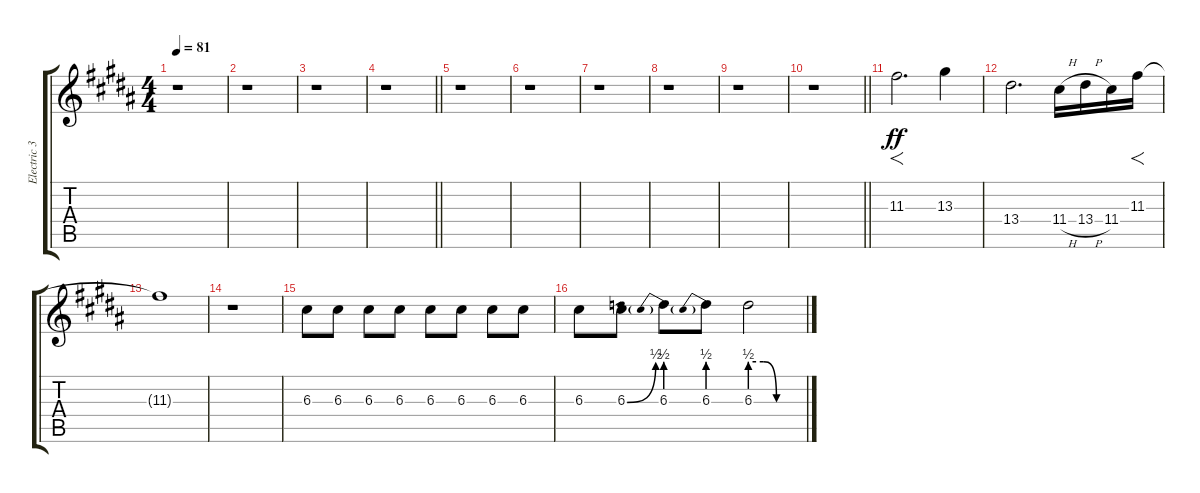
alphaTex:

\track ("Electric 3" "Electric 3") {instrument acousticguitarsteel}
\staff {score tabs}
\tuning (E4 B3 G3 D3 A2 E2) {hide}
\ts (4 4)
\tempo 81
\clef g2
\ks b
r.1{dy ff} |
r.1 |
r.1 |
\barLineRight lightlight
r.1 |
r.1 |
r.1 |
r.1 |
r.1 |
r.1 |
\barLineRight lightlight
r.1 |
11.3.2{f d} 13.3.4 |
13.4.2{d} 11.4{h}.16 13.4{h}.16 11.4.16 11.3.16{f} |
11.3{t}.1 |
r.1 |
6.3.8 6.3.8 6.3.8 6.3.8 6.3.8 6.3.8 6.3.8 6.3.8 |
6.3.8 6.3{be (bend 0 0 60 2)}.8 6.3{be (prebend 0 2 60 2)}.8 6.3{be (prebend 0 2 60 2)}.8 6.3{be (custom 0 2 15 2 30 0 60 0)}.2
